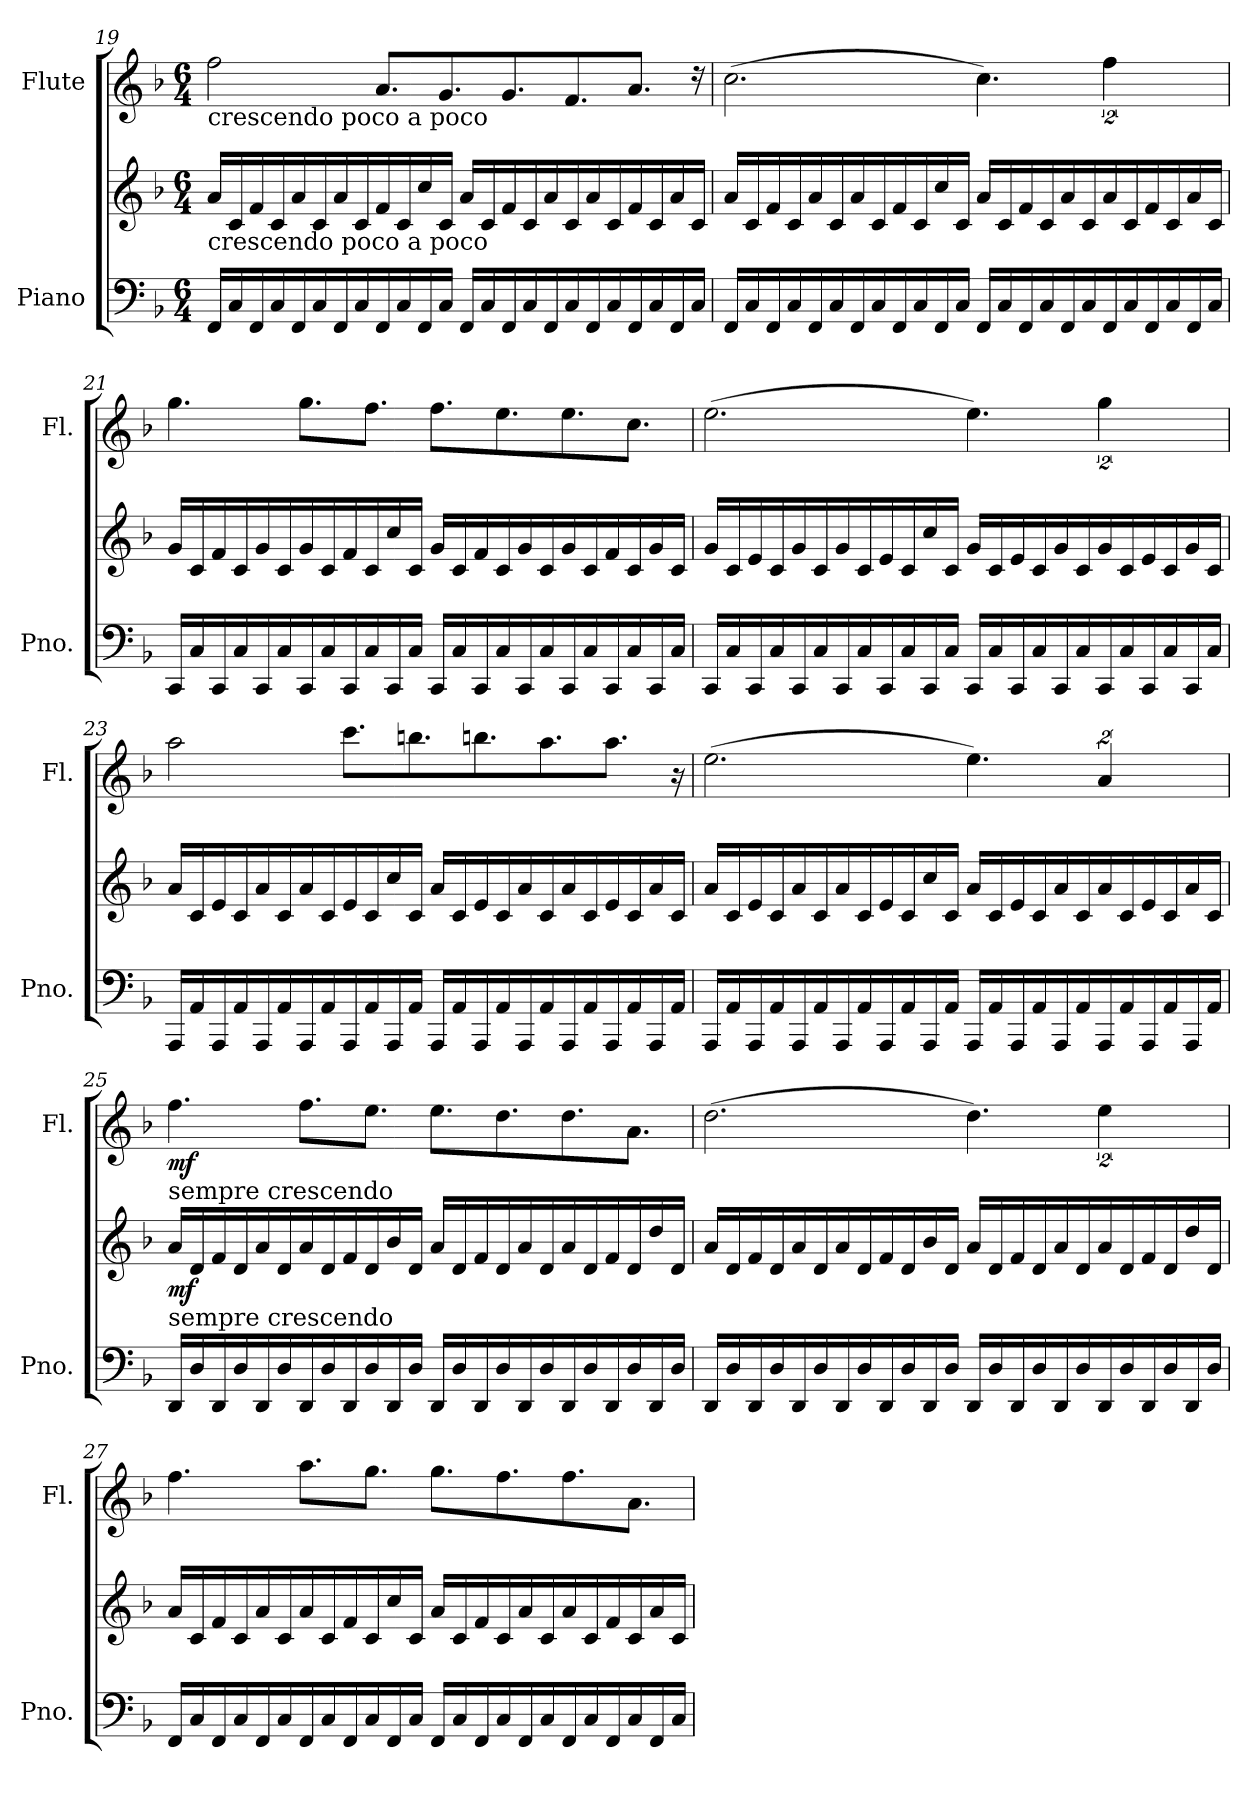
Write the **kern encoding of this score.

**kern	**kern	**dynam	**kern	**dynam
*part2	*part2	*part2	*part1	*part1
*staff3	*staff2	*staff2/3	*staff1	*staff1
*I"Piano	*	*	*I"Flute	*
*I'Pno.	*	*	*I'Fl.	*
!!LO:LB:g=z
*clefF4	*clefG2	*	*clefG2	*
*k[b-]	*k[b-]	*	*k[b-]	*
*F:	*F:	*	*F:	*
*M6/4	*M6/4	*	*M6/4	*
=19	=19	=19	=19	=19
!	!	!	!LO:TX:b:t=crescendo poco a poco	!
!	!LO:TX:b:t=crescendo poco a poco	!	!	!
16FF/LL	16a/LL	.	2ff\	.
16C/	16c/	.	.	.
16FF/	16f/	.	.	.
16C/	16c/	.	.	.
16FF/	16a/	.	.	.
16C/	16c/	.	.	.
16FF/	16a/	.	.	.
16C/	16c/	.	.	.
16FF/	16f/	.	8.a/L	.
16C/	16c/	.	.	.
16FF/	16cc/	.	.	.
16C/JJ	16c/JJ	.	8.g/	.
16FF/LL	16a/LL	.	.	.
16C/	16c/	.	.	.
16FF/	16f/	.	8.g/	.
16C/	16c/	.	.	.
16FF/	16a/	.	.	.
16C/	16c/	.	8.f/	.
16FF/	16a/	.	.	.
16C/	16c/	.	.	.
16FF/	16f/	.	8.a/J	.
16C/	16c/	.	.	.
16FF/	16a/	.	.	.
16C/JJ	16c/JJ	.	16rdd	.
=20	=20	=20	=20	=20
16FF/LL	16a/LL	.	(2.cc\	.
16C/	16c/	.	.	.
16FF/	16f/	.	.	.
16C/	16c/	.	.	.
16FF/	16a/	.	.	.
16C/	16c/	.	.	.
16FF/	16a/	.	.	.
16C/	16c/	.	.	.
16FF/	16f/	.	.	.
16C/	16c/	.	.	.
16FF/	16cc/	.	.	.
16C/JJ	16c/JJ	.	.	.
16FF/LL	16a/LL	.	4.cc\)	.
16C/	16c/	.	.	.
16FF/	16f/	.	.	.
16C/	16c/	.	.	.
16FF/	16a/	.	.	.
16C/	16c/	.	.	.
16FF/	16a/	.	8%3ff\	.
16C/	16c/	.	.	.
16FF/	16f/	.	.	.
16C/	16c/	.	.	.
16FF/	16a/	.	.	.
16C/JJ	16c/JJ	.	.	.
!!LO:LB:g=z
=21	=21	=21	=21	=21
16CC/LL	16g/LL	.	4.gg\	.
16C/	16c/	.	.	.
16CC/	16f/	.	.	.
16C/	16c/	.	.	.
16CC/	16g/	.	.	.
16C/	16c/	.	.	.
16CC/	16g/	.	8.gg\L	.
16C/	16c/	.	.	.
16CC/	16f/	.	.	.
16C/	16c/	.	8.ff\J	.
16CC/	16cc/	.	.	.
16C/JJ	16c/JJ	.	.	.
16CC/LL	16g/LL	.	8.ff\L	.
16C/	16c/	.	.	.
16CC/	16f/	.	.	.
16C/	16c/	.	8.ee\	.
16CC/	16g/	.	.	.
16C/	16c/	.	.	.
16CC/	16g/	.	8.ee\	.
16C/	16c/	.	.	.
16CC/	16f/	.	.	.
16C/	16c/	.	8.cc\J	.
16CC/	16g/	.	.	.
16C/JJ	16c/JJ	.	.	.
=22	=22	=22	=22	=22
16CC/LL	16g/LL	.	(2.ee\	.
16C/	16c/	.	.	.
16CC/	16e/	.	.	.
16C/	16c/	.	.	.
16CC/	16g/	.	.	.
16C/	16c/	.	.	.
16CC/	16g/	.	.	.
16C/	16c/	.	.	.
16CC/	16e/	.	.	.
16C/	16c/	.	.	.
16CC/	16cc/	.	.	.
16C/JJ	16c/JJ	.	.	.
16CC/LL	16g/LL	.	4.ee\)	.
16C/	16c/	.	.	.
16CC/	16e/	.	.	.
16C/	16c/	.	.	.
16CC/	16g/	.	.	.
16C/	16c/	.	.	.
16CC/	16g/	.	8%3gg\	.
16C/	16c/	.	.	.
16CC/	16e/	.	.	.
16C/	16c/	.	.	.
16CC/	16g/	.	.	.
16C/JJ	16c/JJ	.	.	.
!!LO:PB:g=z
=23	=23	=23	=23	=23
16AAA/LL	16a/LL	.	2aa\	.
16AA/	16c/	.	.	.
16AAA/	16e/	.	.	.
16AA/	16c/	.	.	.
16AAA/	16a/	.	.	.
16AA/	16c/	.	.	.
16AAA/	16a/	.	.	.
16AA/	16c/	.	.	.
16AAA/	16e/	.	8.ccc\L	.
16AA/	16c/	.	.	.
16AAA/	16cc/	.	.	.
16AA/JJ	16c/JJ	.	8.bbn\	.
16AAA/LL	16a/LL	.	.	.
16AA/	16c/	.	.	.
16AAA/	16e/	.	8.bbn\	.
16AA/	16c/	.	.	.
16AAA/	16a/	.	.	.
16AA/	16c/	.	8.aa\	.
16AAA/	16a/	.	.	.
16AA/	16c/	.	.	.
16AAA/	16e/	.	8.aa\J	.
16AA/	16c/	.	.	.
16AAA/	16a/	.	.	.
16AA/JJ	16c/JJ	.	16r	.
=24	=24	=24	=24	=24
16AAA/LL	16a/LL	.	(2.ee\	.
16AA/	16c/	.	.	.
16AAA/	16e/	.	.	.
16AA/	16c/	.	.	.
16AAA/	16a/	.	.	.
16AA/	16c/	.	.	.
16AAA/	16a/	.	.	.
16AA/	16c/	.	.	.
16AAA/	16e/	.	.	.
16AA/	16c/	.	.	.
16AAA/	16cc/	.	.	.
16AA/JJ	16c/JJ	.	.	.
16AAA/LL	16a/LL	.	4.ee\)	.
16AA/	16c/	.	.	.
16AAA/	16e/	.	.	.
16AA/	16c/	.	.	.
16AAA/	16a/	.	.	.
16AA/	16c/	.	.	.
16AAA/	16a/	.	8%3a/	.
16AA/	16c/	.	.	.
16AAA/	16e/	.	.	.
16AA/	16c/	.	.	.
16AAA/	16a/	.	.	.
16AA/JJ	16c/JJ	.	.	.
!!LO:LB:g=z
=25	=25	=25	=25	=25
!	!	!	!LO:TX:b:t=sempre crescendo	!
!	!LO:TX:b:t=sempre crescendo	!	!	!
!	!	!LO:DY:b	!	!LO:DY:b
16DD/LL	16a/LL	mf	4.ff\	mf
16D/	16d/	.	.	.
16DD/	16f/	.	.	.
16D/	16d/	.	.	.
16DD/	16a/	.	.	.
16D/	16d/	.	.	.
16DD/	16a/	.	8.ff\L	.
16D/	16d/	.	.	.
16DD/	16f/	.	.	.
16D/	16d/	.	8.ee\J	.
16DD/	16b-/	.	.	.
16D/JJ	16d/JJ	.	.	.
16DD/LL	16a/LL	.	8.ee\L	.
16D/	16d/	.	.	.
16DD/	16f/	.	.	.
16D/	16d/	.	8.dd\	.
16DD/	16a/	.	.	.
16D/	16d/	.	.	.
16DD/	16a/	.	8.dd\	.
16D/	16d/	.	.	.
16DD/	16f/	.	.	.
16D/	16d/	.	8.a\J	.
16DD/	16dd/	.	.	.
16D/JJ	16d/JJ	.	.	.
=26	=26	=26	=26	=26
16DD/LL	16a/LL	.	(2.dd\	.
16D/	16d/	.	.	.
16DD/	16f/	.	.	.
16D/	16d/	.	.	.
16DD/	16a/	.	.	.
16D/	16d/	.	.	.
16DD/	16a/	.	.	.
16D/	16d/	.	.	.
16DD/	16f/	.	.	.
16D/	16d/	.	.	.
16DD/	16b-/	.	.	.
16D/JJ	16d/JJ	.	.	.
16DD/LL	16a/LL	.	4.dd\)	.
16D/	16d/	.	.	.
16DD/	16f/	.	.	.
16D/	16d/	.	.	.
16DD/	16a/	.	.	.
16D/	16d/	.	.	.
16DD/	16a/	.	8%3ee\	.
16D/	16d/	.	.	.
16DD/	16f/	.	.	.
16D/	16d/	.	.	.
16DD/	16dd/	.	.	.
16D/JJ	16d/JJ	.	.	.
!!LO:LB:g=z
=27	=27	=27	=27	=27
16FF/LL	16a/LL	.	4.ff\	.
16C/	16c/	.	.	.
16FF/	16f/	.	.	.
16C/	16c/	.	.	.
16FF/	16a/	.	.	.
16C/	16c/	.	.	.
16FF/	16a/	.	8.aa\L	.
16C/	16c/	.	.	.
16FF/	16f/	.	.	.
16C/	16c/	.	8.gg\J	.
16FF/	16cc/	.	.	.
16C/JJ	16c/JJ	.	.	.
16FF/LL	16a/LL	.	8.gg\L	.
16C/	16c/	.	.	.
16FF/	16f/	.	.	.
16C/	16c/	.	8.ff\	.
16FF/	16a/	.	.	.
16C/	16c/	.	.	.
16FF/	16a/	.	8.ff\	.
16C/	16c/	.	.	.
16FF/	16f/	.	.	.
16C/	16c/	.	8.a\J	.
16FF/	16a/	.	.	.
16C/JJ	16c/JJ	.	.	.
=	=	=	=	=
*-	*-	*-	*-	*-
